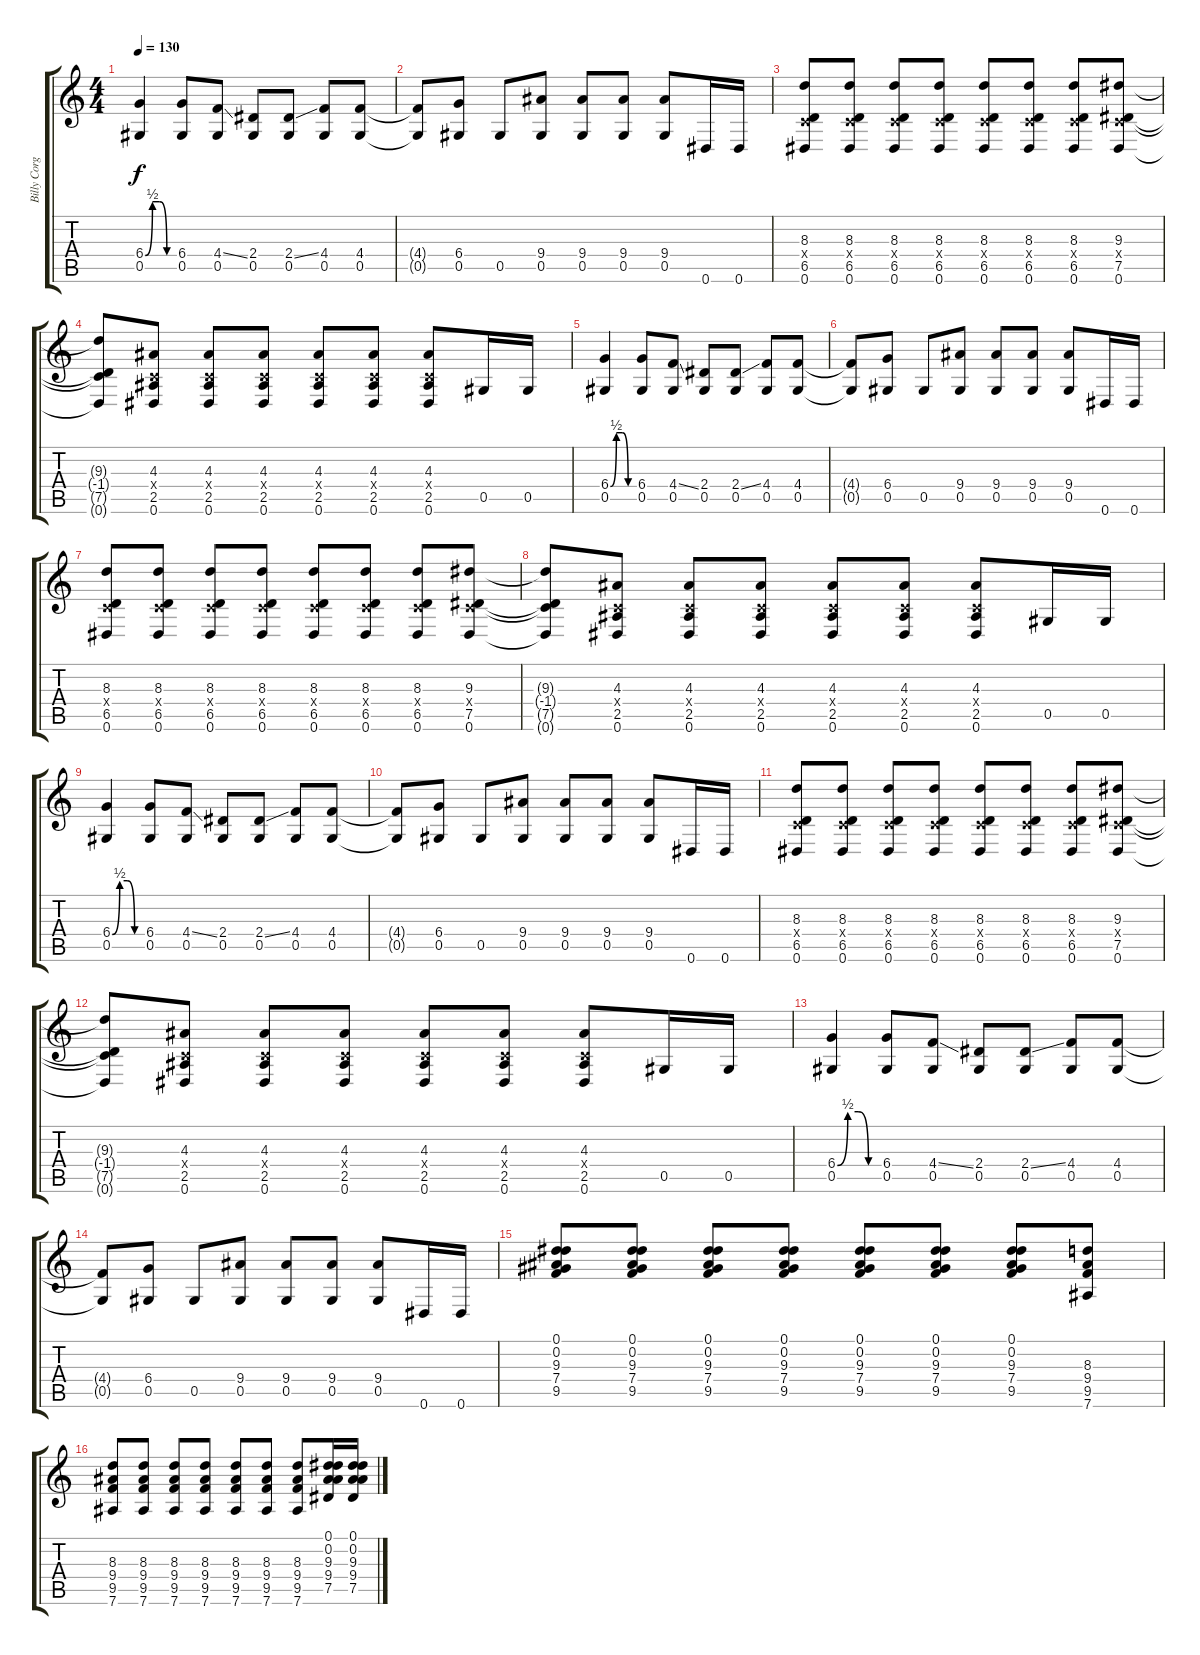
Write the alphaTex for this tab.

\track ("Billy Corgan" "Billy Corg") {instrument distortionguitar}
\staff {score tabs}
\tuning (Eb4 Bb3 Gb3 Db3 Ab2 Eb2) {hide}
\ts (4 4)
\tempo 130
\clef g2
\ks c
(6.4{be (custom 0 0 15 2 30 2 45 0 60 0)} 0.5).4{dy f} (6.4 0.5).8 (4.4{ss} 0.5).8 (2.4 0.5).8 (2.4{ss} 0.5).8 (4.4 0.5).8 (4.4 0.5).8 |
(4.4{t} 0.5{t}).8 (6.4 0.5).8 0.5.8 (9.4 0.5).8 (9.4 0.5).8 (9.4 0.5).8 (9.4 0.5).8 0.6.16 0.6.16 |
(8.3 -1.4{x} 6.5 0.6).8 (8.3 -1.4{x} 6.5 0.6).8 (8.3 -1.4{x} 6.5 0.6).8 (8.3 -1.4{x} 6.5 0.6).8 (8.3 -1.4{x} 6.5 0.6).8 (8.3 -1.4{x} 6.5 0.6).8 (8.3 -1.4{x} 6.5 0.6).8 (9.3 -1.4{x} 7.5 0.6).8 |
(9.3{t} -1.4{t} 7.5{t} 0.6{t}).8 (4.3 -1.4{x} 2.5 0.6).8 (4.3 -1.4{x} 2.5 0.6).8 (4.3 -1.4{x} 2.5 0.6).8 (4.3 -1.4{x} 2.5 0.6).8 (4.3 -1.4{x} 2.5 0.6).8 (4.3 -1.4{x} 2.5 0.6).8 0.5.16 0.5.16 |
(6.4{be (custom 0 0 15 2 30 2 45 0 60 0)} 0.5).4 (6.4 0.5).8 (4.4{ss} 0.5).8 (2.4 0.5).8 (2.4{ss} 0.5).8 (4.4 0.5).8 (4.4 0.5).8 |
(4.4{t} 0.5{t}).8 (6.4 0.5).8 0.5.8 (9.4 0.5).8 (9.4 0.5).8 (9.4 0.5).8 (9.4 0.5).8 0.6.16 0.6.16 |
(8.3 -1.4{x} 6.5 0.6).8 (8.3 -1.4{x} 6.5 0.6).8 (8.3 -1.4{x} 6.5 0.6).8 (8.3 -1.4{x} 6.5 0.6).8 (8.3 -1.4{x} 6.5 0.6).8 (8.3 -1.4{x} 6.5 0.6).8 (8.3 -1.4{x} 6.5 0.6).8 (9.3 -1.4{x} 7.5 0.6).8 |
(9.3{t} -1.4{t} 7.5{t} 0.6{t}).8 (4.3 -1.4{x} 2.5 0.6).8 (4.3 -1.4{x} 2.5 0.6).8 (4.3 -1.4{x} 2.5 0.6).8 (4.3 -1.4{x} 2.5 0.6).8 (4.3 -1.4{x} 2.5 0.6).8 (4.3 -1.4{x} 2.5 0.6).8 0.5.16 0.5.16 |
(6.4{be (custom 0 0 15 2 30 2 45 0 60 0)} 0.5).4 (6.4 0.5).8 (4.4{ss} 0.5).8 (2.4 0.5).8 (2.4{ss} 0.5).8 (4.4 0.5).8 (4.4 0.5).8 |
(4.4{t} 0.5{t}).8 (6.4 0.5).8 0.5.8 (9.4 0.5).8 (9.4 0.5).8 (9.4 0.5).8 (9.4 0.5).8 0.6.16 0.6.16 |
(8.3 -1.4{x} 6.5 0.6).8 (8.3 -1.4{x} 6.5 0.6).8 (8.3 -1.4{x} 6.5 0.6).8 (8.3 -1.4{x} 6.5 0.6).8 (8.3 -1.4{x} 6.5 0.6).8 (8.3 -1.4{x} 6.5 0.6).8 (8.3 -1.4{x} 6.5 0.6).8 (9.3 -1.4{x} 7.5 0.6).8 |
(9.3{t} -1.4{t} 7.5{t} 0.6{t}).8 (4.3 -1.4{x} 2.5 0.6).8 (4.3 -1.4{x} 2.5 0.6).8 (4.3 -1.4{x} 2.5 0.6).8 (4.3 -1.4{x} 2.5 0.6).8 (4.3 -1.4{x} 2.5 0.6).8 (4.3 -1.4{x} 2.5 0.6).8 0.5.16 0.5.16 |
(6.4{be (custom 0 0 15 2 30 2 45 0 60 0)} 0.5).4 (6.4 0.5).8 (4.4{ss} 0.5).8 (2.4 0.5).8 (2.4{ss} 0.5).8 (4.4 0.5).8 (4.4 0.5).8 |
(4.4{t} 0.5{t}).8 (6.4 0.5).8 0.5.8 (9.4 0.5).8 (9.4 0.5).8 (9.4 0.5).8 (9.4 0.5).8 0.6.16 0.6.16 |
(0.1 0.2 9.3 7.4 9.5).8 (0.1 0.2 9.3 7.4 9.5).8 (0.1 0.2 9.3 7.4 9.5).8 (0.1 0.2 9.3 7.4 9.5).8 (0.1 0.2 9.3 7.4 9.5).8 (0.1 0.2 9.3 7.4 9.5).8 (0.1 0.2 9.3 7.4 9.5).8 (8.3 9.4 9.5 7.6).8 |
(8.3 9.4 9.5 7.6).8 (8.3 9.4 9.5 7.6).8 (8.3 9.4 9.5 7.6).8 (8.3 9.4 9.5 7.6).8 (8.3 9.4 9.5 7.6).8 (8.3 9.4 9.5 7.6).8 (8.3 9.4 9.5 7.6).8 (0.1 0.2 9.3 9.4 7.5).16 (0.1 0.2 9.3 9.4 7.5).16
